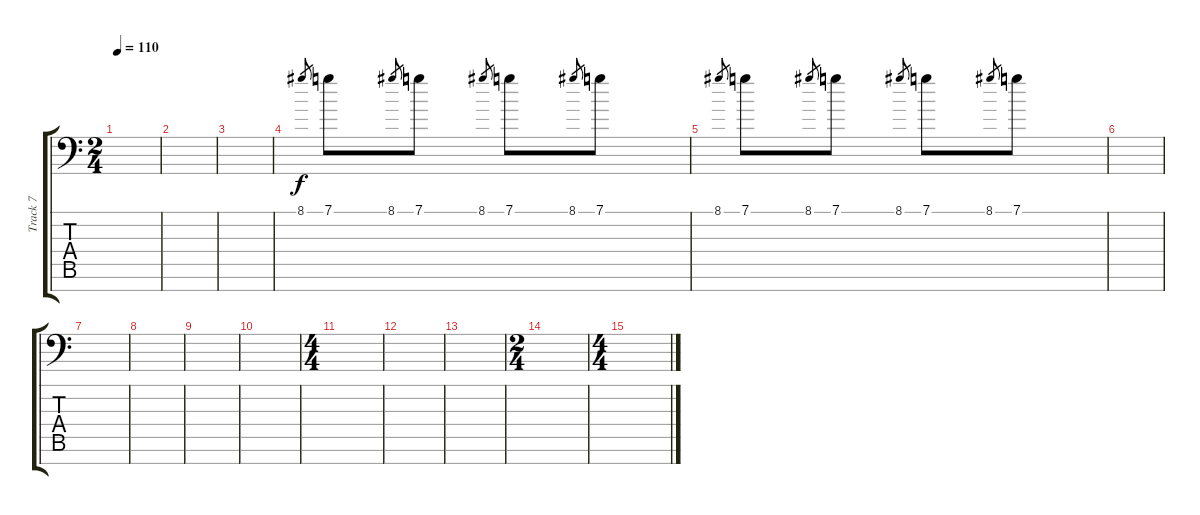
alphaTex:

\track ("Track 7" "Track 7") {instrument electricguitarclean}
\staff {score tabs}
\tuning (C4 G3 Eb3 Bb2 F2 C2 F1) {hide}
\ts (2 4)
\tempo 110
\clef f4
\ks c
|
|
|
8.1.8{gr} 7.1.8{volume 0} 8.1.8{gr} 7.1.8 8.1.8{gr} 7.1.8 8.1.8{gr} 7.1.8 |
8.1.8{gr} 7.1.8 8.1.8{gr} 7.1.8 8.1.8{gr} 7.1.8 8.1.8{gr} 7.1.8 |
|
|
|
|
|
\ts (4 4)
|
|
|
\ts (2 4)
|
\ts (4 4)
